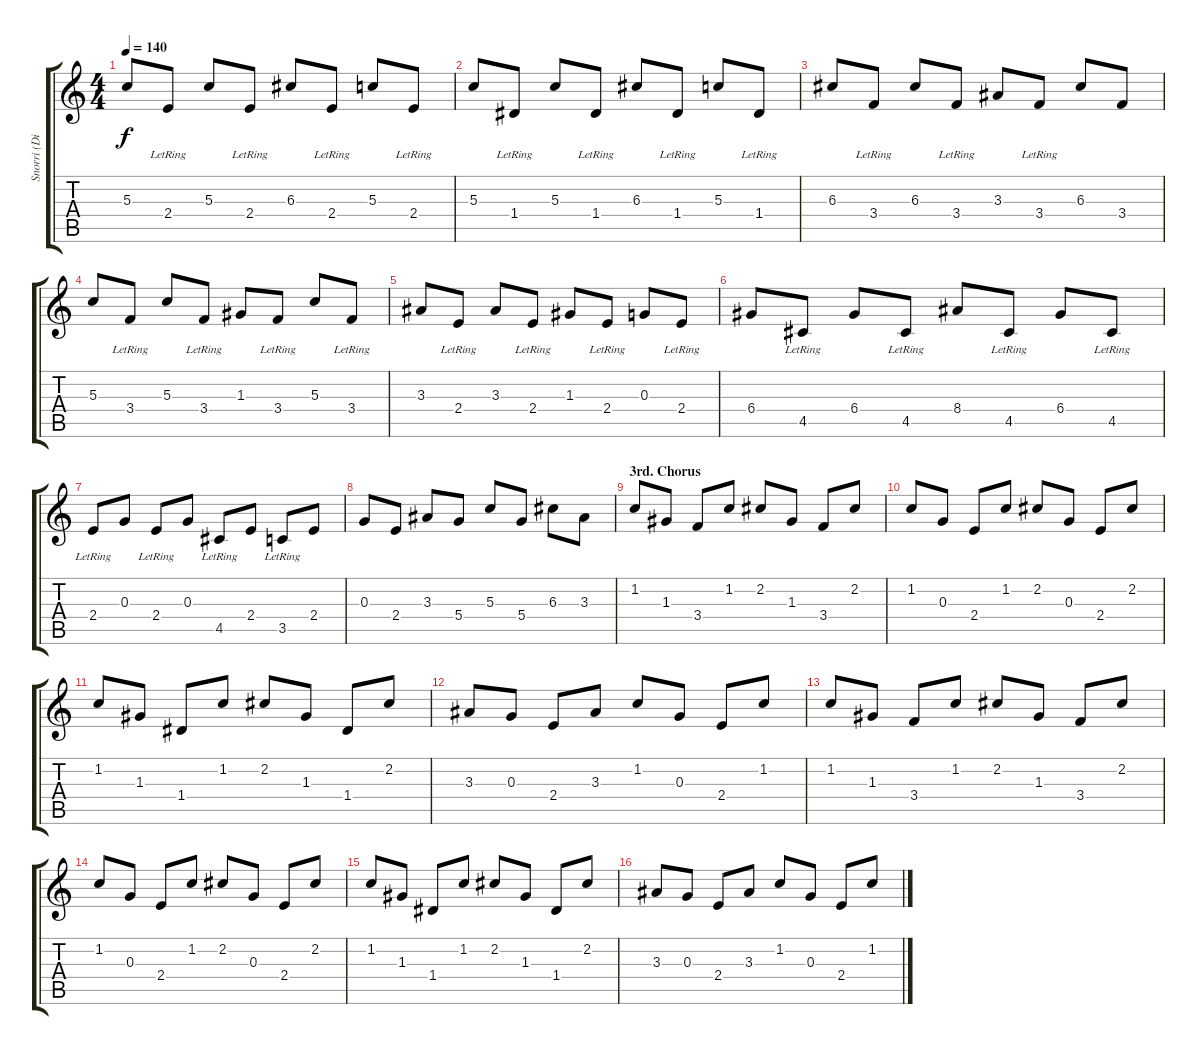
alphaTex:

\track ("Snorri (Distortion)" "Snorri (Di") {instrument distortionguitar}
\staff {score tabs}
\tuning (E4 B3 G3 D3 A2 E2) {hide}
\ts (4 4)
\tempo 140
\clef g2
\ks c
5.3.8{dy f} 2.4{lr}.8 5.3.8 2.4{lr}.8 6.3.8 2.4{lr}.8 5.3.8 2.4{lr}.8 |
5.3.8 1.4{lr}.8 5.3.8 1.4{lr}.8 6.3.8 1.4{lr}.8 5.3.8 1.4{lr}.8 |
6.3.8 3.4{lr}.8 6.3.8 3.4{lr}.8 3.3.8 3.4{lr}.8 6.3.8 3.4.8 |
5.3.8 3.4{lr}.8 5.3.8 3.4{lr}.8 1.3.8 3.4{lr}.8 5.3.8 3.4{lr}.8 |
3.3.8 2.4{lr}.8 3.3.8 2.4{lr}.8 1.3.8 2.4{lr}.8 0.3.8 2.4{lr}.8 |
6.4.8 4.5{lr}.8 6.4.8 4.5{lr}.8 8.4.8 4.5{lr}.8 6.4.8 4.5{lr}.8 |
2.4{lr}.8 0.3.8 2.4{lr}.8 0.3.8 4.5{lr}.8 2.4.8 3.5{lr}.8 2.4.8 |
0.3.8 2.4.8 3.3.8 5.4.8 5.3.8 5.4.8 6.3.8 3.3.8 |
\section ("" "3rd. Chorus")
1.2.8 1.3.8 3.4.8 1.2.8 2.2.8 1.3.8 3.4.8 2.2.8 |
1.2.8 0.3.8 2.4.8 1.2.8 2.2.8 0.3.8 2.4.8 2.2.8 |
1.2.8 1.3.8 1.4.8 1.2.8 2.2.8 1.3.8 1.4.8 2.2.8 |
3.3.8 0.3.8 2.4.8 3.3.8 1.2.8 0.3.8 2.4.8 1.2.8 |
1.2.8 1.3.8 3.4.8 1.2.8 2.2.8 1.3.8 3.4.8 2.2.8 |
1.2.8 0.3.8 2.4.8 1.2.8 2.2.8 0.3.8 2.4.8 2.2.8 |
1.2.8 1.3.8 1.4.8 1.2.8 2.2.8 1.3.8 1.4.8 2.2.8 |
3.3.8 0.3.8 2.4.8 3.3.8 1.2.8 0.3.8 2.4.8 1.2.8
